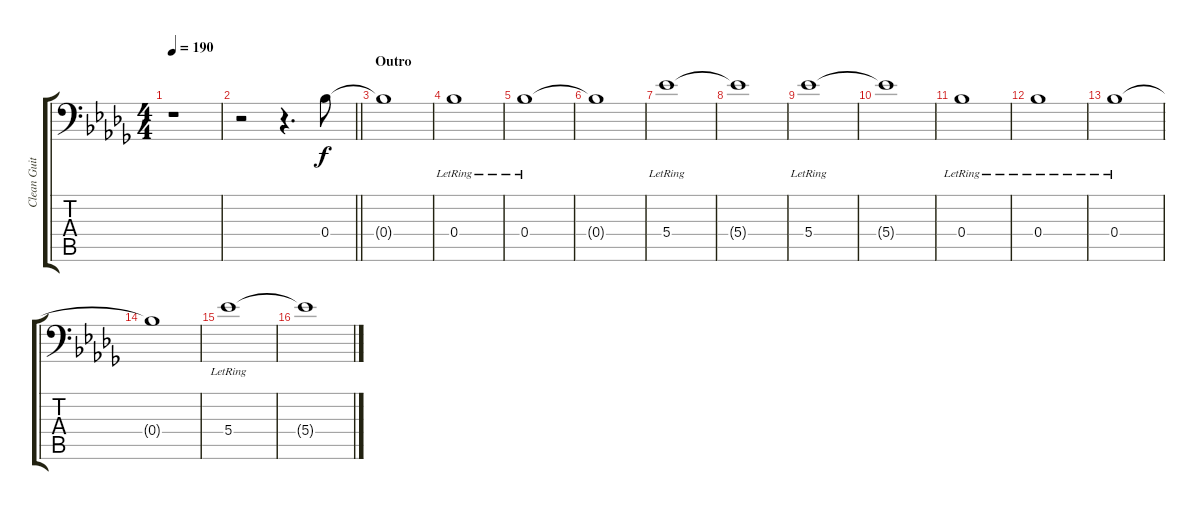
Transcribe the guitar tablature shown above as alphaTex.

\track ("Clean Guitar Rhythm" "Clean Guit") {instrument electricguitarclean}
\staff {score tabs}
\tuning (C4 G3 Eb3 Bb2 F2 Bb1) {hide}
\ts (4 4)
\tempo 190
\clef f4
\ks db
r.1{dy f} |
\barLineRight lightlight
r.2 r.4{d} 0.4.8 |
\section ("" "Outro")
0.4{t}.1 |
0.4{lr}.1 |
0.4{lr}.1 |
0.4{t}.1 |
5.4{lr}.1 |
5.4{t}.1 |
5.4{lr}.1 |
5.4{t}.1 |
0.4{lr}.1 |
0.4{lr}.1 |
0.4{lr}.1 |
0.4{t}.1 |
5.4{lr}.1 |
5.4{t}.1
